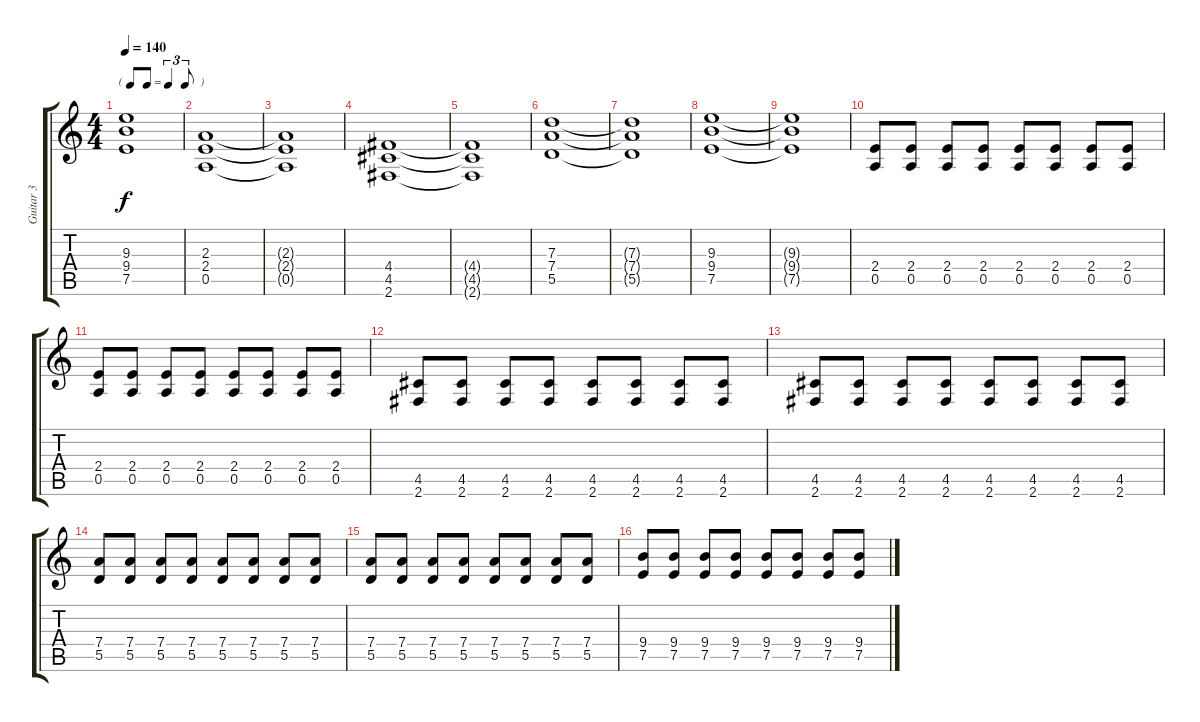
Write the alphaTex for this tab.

\track ("Guitar 3" "Guitar 3") {instrument distortionguitar}
\staff {score tabs}
\tuning (E4 B3 G3 D3 A2 E2) {hide}
\ts (4 4)
\tf triplet8th
\tempo 140
\clef g2
\ks c
(9.3{t} 9.4{t} 7.5{t}).1{dy f} |
(2.3 2.4 0.5).1 |
(2.3{t} 2.4{t} 0.5{t}).1 |
(4.4 4.5 2.6).1 |
(4.4{t} 4.5{t} 2.6{t}).1 |
(7.3 7.4 5.5).1 |
(7.3{t} 7.4{t} 5.5{t}).1 |
(9.3 9.4 7.5).1 |
(9.3{t} 9.4{t} 7.5{t}).1 |
(2.4 0.5).8 (2.4 0.5).8 (2.4 0.5).8 (2.4 0.5).8 (2.4 0.5).8 (2.4 0.5).8 (2.4 0.5).8 (2.4 0.5).8 |
(2.4 0.5).8 (2.4 0.5).8 (2.4 0.5).8 (2.4 0.5).8 (2.4 0.5).8 (2.4 0.5).8 (2.4 0.5).8 (2.4 0.5).8 |
(4.5 2.6).8 (4.5 2.6).8 (4.5 2.6).8 (4.5 2.6).8 (4.5 2.6).8 (4.5 2.6).8 (4.5 2.6).8 (4.5 2.6).8 |
(4.5 2.6).8 (4.5 2.6).8 (4.5 2.6).8 (4.5 2.6).8 (4.5 2.6).8 (4.5 2.6).8 (4.5 2.6).8 (4.5 2.6).8 |
(7.4 5.5).8 (7.4 5.5).8 (7.4 5.5).8 (7.4 5.5).8 (7.4 5.5).8 (7.4 5.5).8 (7.4 5.5).8 (7.4 5.5).8 |
(7.4 5.5).8 (7.4 5.5).8 (7.4 5.5).8 (7.4 5.5).8 (7.4 5.5).8 (7.4 5.5).8 (7.4 5.5).8 (7.4 5.5).8 |
(9.4 7.5).8 (9.4 7.5).8 (9.4 7.5).8 (9.4 7.5).8 (9.4 7.5).8 (9.4 7.5).8 (9.4 7.5).8 (9.4 7.5).8
